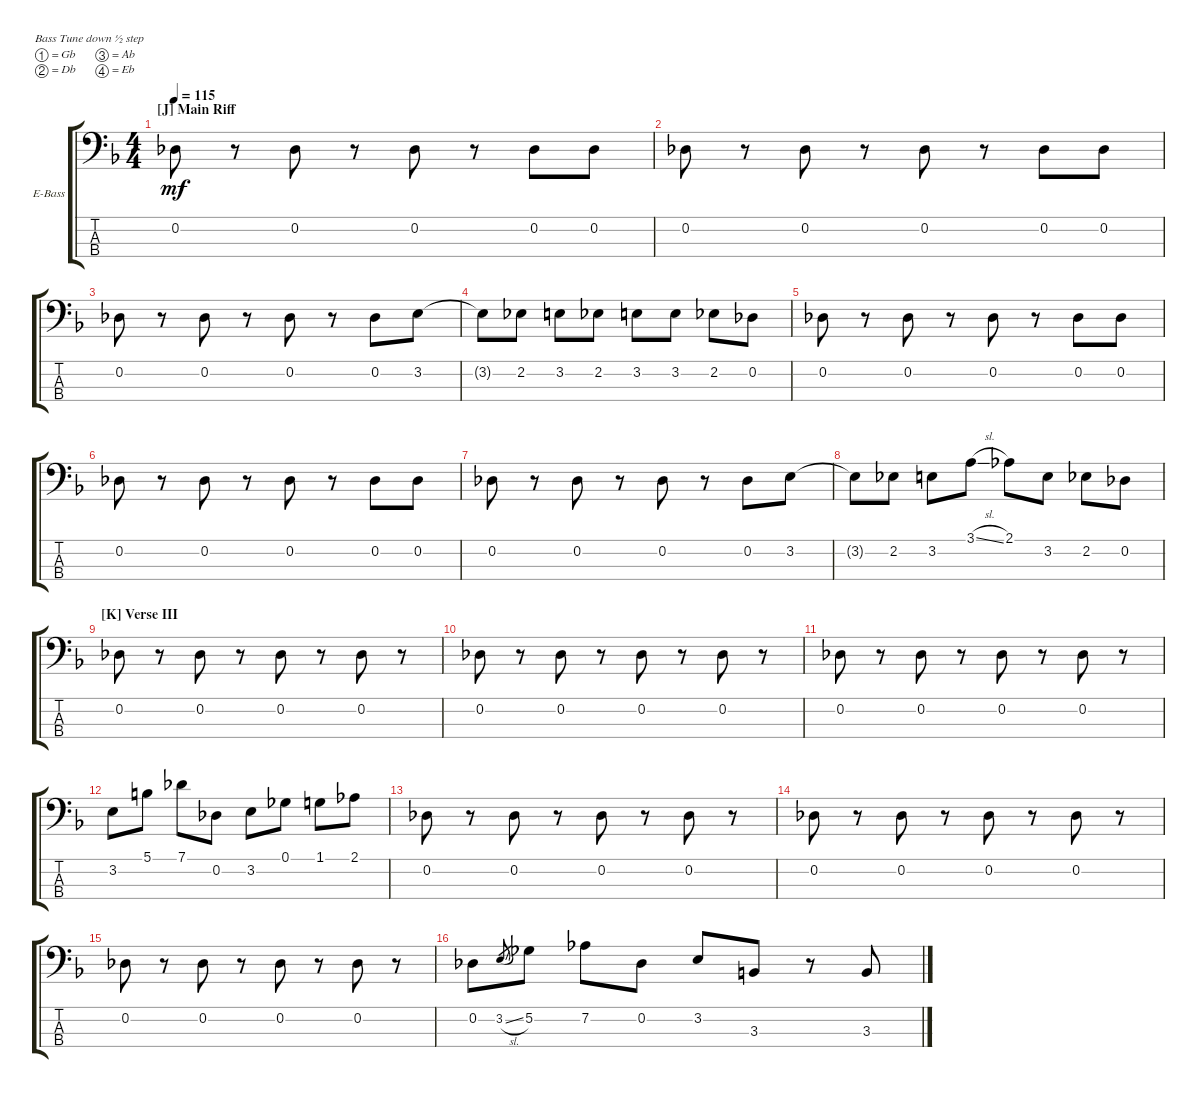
\defaultSystemsLayout 4
\bracketExtendMode groupsimilarinstruments
\firstSystemTrackNameOrientation horizontal
\otherSystemsTrackNameOrientation horizontal
\track ("Phil Soussan" "E-Bass") {instrument electricbassfinger}
\staff {score tabs}
\tuning (Gb2 Db2 Ab1 Eb1)
\ts (4 4)
\section ("J" "Main Riff")
\tempo 115
\clef f4
\ks f
0.2.8{dy mf} r.8 0.2.8 r.8 0.2.8 r.8 0.2.8 0.2.8 |
0.2.8 r.8 0.2.8 r.8 0.2.8 r.8 0.2.8 0.2.8 |
0.2.8 r.8 0.2.8 r.8 0.2.8 r.8 0.2.8 3.2.8 |
3.2{t}.8 2.2.8 3.2.8 2.2.8 3.2.8 3.2.8 2.2.8 0.2.8 |
0.2.8 r.8 0.2.8 r.8 0.2.8 r.8 0.2.8 0.2.8 |
0.2.8 r.8 0.2.8 r.8 0.2.8 r.8 0.2.8 0.2.8 |
0.2.8 r.8 0.2.8 r.8 0.2.8 r.8 0.2.8 3.2.8 |
3.2{t}.8 2.2.8 3.2.8 3.1{sl}.8 2.1.8 3.2.8 2.2.8 0.2.8 |
\section ("K" "Verse III")
0.2.8 r.8 0.2.8 r.8 0.2.8 r.8 0.2.8 r.8 |
0.2.8 r.8 0.2.8 r.8 0.2.8 r.8 0.2.8 r.8 |
0.2.8 r.8 0.2.8 r.8 0.2.8 r.8 0.2.8 r.8 |
3.2.8 5.1.8 7.1.8 0.2.8 3.2.8 0.1.8 1.1.8 2.1.8 |
0.2.8 r.8 0.2.8 r.8 0.2.8 r.8 0.2.8 r.8 |
0.2.8 r.8 0.2.8 r.8 0.2.8 r.8 0.2.8 r.8 |
0.2.8 r.8 0.2.8 r.8 0.2.8 r.8 0.2.8 r.8 |
0.2.8 3.2{sl}.8{gr} 5.2.8 7.2.8 0.2.8 3.2.8 3.3.8 r.8 3.3.8
